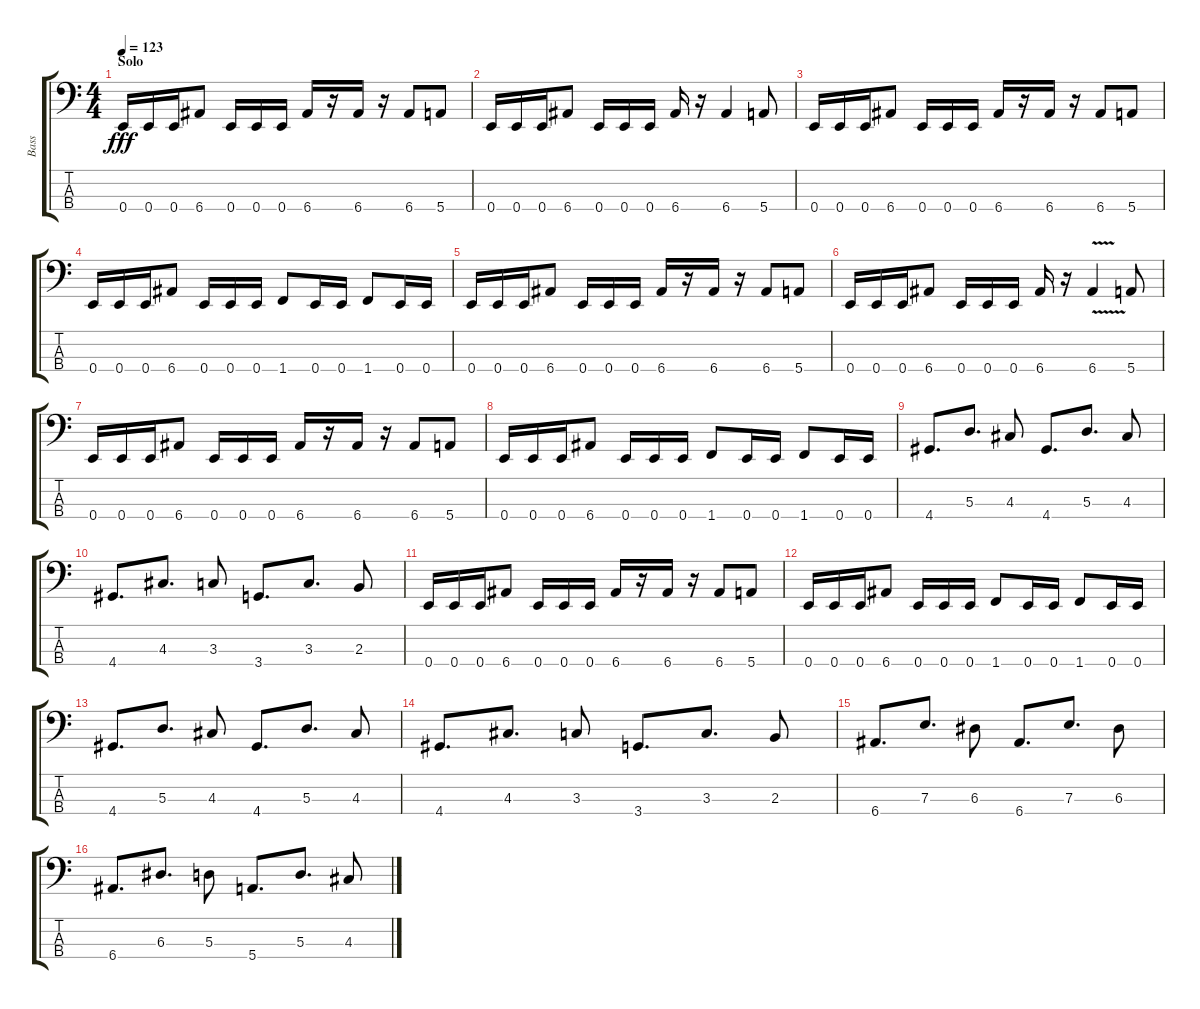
\track ("Bass" "Bass") {instrument electricbassfinger}
\staff {score tabs}
\tuning (G2 D2 A1 E1) {hide}
\ts (4 4)
\section ("" "Solo")
\tempo 123
\clef f4
\ks c
0.4.16{dy fff} 0.4.16 0.4.16 6.4.8 0.4.16 0.4.16 0.4.16 6.4.16 r.16 6.4.16 r.16 6.4.8 5.4.8 |
0.4.16 0.4.16 0.4.16 6.4.8 0.4.16 0.4.16 0.4.16 6.4.16 r.16 6.4.4 5.4.8 |
0.4.16 0.4.16 0.4.16 6.4.8 0.4.16 0.4.16 0.4.16 6.4.16 r.16 6.4.16 r.16 6.4.8 5.4.8 |
0.4.16 0.4.16 0.4.16 6.4.8 0.4.16 0.4.16 0.4.16 1.4.8 0.4.16 0.4.16 1.4.8 0.4.16 0.4.16 |
0.4.16 0.4.16 0.4.16 6.4.8 0.4.16 0.4.16 0.4.16 6.4.16 r.16 6.4.16 r.16 6.4.8 5.4.8 |
0.4.16 0.4.16 0.4.16 6.4.8 0.4.16 0.4.16 0.4.16 6.4.16 r.16 6.4{v}.4 5.4.8 |
0.4.16 0.4.16 0.4.16 6.4.8 0.4.16 0.4.16 0.4.16 6.4.16 r.16 6.4.16 r.16 6.4.8 5.4.8 |
0.4.16 0.4.16 0.4.16 6.4.8 0.4.16 0.4.16 0.4.16 1.4.8 0.4.16 0.4.16 1.4.8 0.4.16 0.4.16 |
4.4.8{d} 5.3.8{d} 4.3.8 4.4.8{d} 5.3.8{d} 4.3.8 |
4.4.8{d} 4.3.8{d} 3.3.8 3.4.8{d} 3.3.8{d} 2.3.8 |
0.4.16 0.4.16 0.4.16 6.4.8 0.4.16 0.4.16 0.4.16 6.4.16 r.16 6.4.16 r.16 6.4.8 5.4.8 |
0.4.16 0.4.16 0.4.16 6.4.8 0.4.16 0.4.16 0.4.16 1.4.8 0.4.16 0.4.16 1.4.8 0.4.16 0.4.16 |
4.4.8{d} 5.3.8{d} 4.3.8 4.4.8{d} 5.3.8{d} 4.3.8 |
4.4.8{d} 4.3.8{d} 3.3.8 3.4.8{d} 3.3.8{d} 2.3.8 |
6.4.8{d} 7.3.8{d} 6.3.8 6.4.8{d} 7.3.8{d} 6.3.8 |
6.4.8{d} 6.3.8{d} 5.3.8 5.4.8{d} 5.3.8{d} 4.3.8
